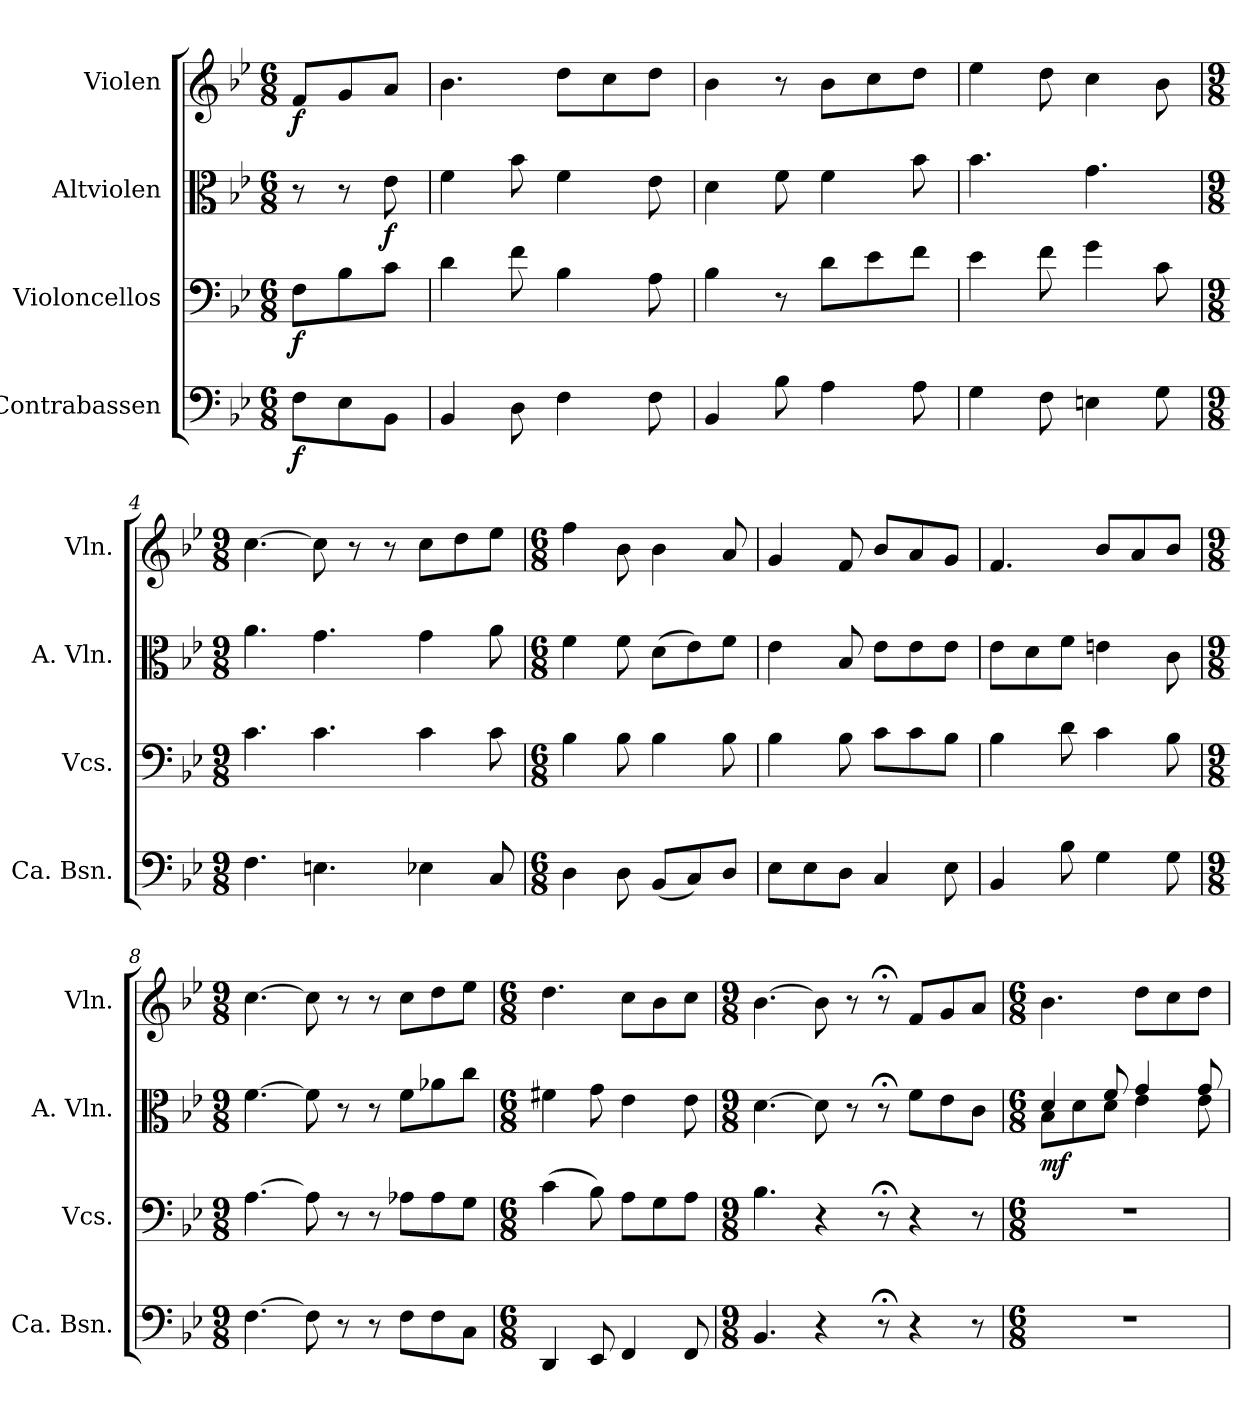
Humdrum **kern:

**kern	**dynam	**kern	**dynam	**kern	**dynam	**kern	**dynam
*part4	*part4	*part3	*part3	*part2	*part2	*part1	*part1
*staff4	*staff4	*staff3	*staff3	*staff2	*staff2	*staff1	*staff1
*I"Contrabassen	*	*I"Violoncellos	*	*I"Altviolen	*	*I"Violen	*
*I'Ca. Bsn.	*	*I'Vcs.	*	*I'A. Vln.	*	*I'Vln.	*
*clefF4	*	*clefF4	*	*clefC3	*	*clefG2	*
*k[b-e-]	*	*k[b-e-]	*	*k[b-e-]	*	*k[b-e-]	*
*M6/8	*	*M6/8	*	*M6/8	*	*M6/8	*
*MM120	*	*MM120	*	*MM120	*	*MM120	*
=	=	=	=	=	=	=	=
!	!LO:DY:b	!	!LO:DY:b	!	!	!	!LO:DY:b
8F\L	f	8F\L	f	8r	.	8f/L	f
8E-\	.	8B-\	.	8r	.	8g/	.
!	!	!	!	!	!LO:DY:b	!	!
8BB-\J	.	8c\J	.	8e-\	f	8a/J	.
=1	=1	=1	=1	=1	=1	=1	=1
4BB-/	.	4d\	.	4f\	.	4.b-\	.
8D\	.	8f\	.	8b-\	.	.	.
4F\	.	4B-\	.	4f\	.	8dd\L	.
.	.	.	.	.	.	8cc\	.
8F\	.	8A\	.	8e-\	.	8dd\J	.
=2	=2	=2	=2	=2	=2	=2	=2
4BB-/	.	4B-\	.	4d\	.	4b-\	.
8B-\	.	8r	.	8f\	.	8r	.
4A\	.	8d\L	.	4f\	.	8b-\L	.
.	.	8e-\	.	.	.	8cc\	.
8A\	.	8f\J	.	8b-\	.	8dd\J	.
=3	=3	=3	=3	=3	=3	=3	=3
4G\	.	4e-\	.	4.b-\	.	4ee-\	.
8F\	.	8f\	.	.	.	8dd\	.
4En\	.	4g\	.	4.g\	.	4cc\	.
8G\	.	8c\	.	.	.	8b-\	.
=4	=4	=4	=4	=4	=4	=4	=4
*M9/8	*	*M9/8	*	*M9/8	*	*M9/8	*
4.F\	.	4.c\	.	4.a\	.	[4.cc\	.
4.En\	.	4.c\	.	4.g\	.	8cc\]	.
.	.	.	.	.	.	8r	.
.	.	.	.	.	.	8r	.
4E-X\	.	4c\	.	4g\	.	8cc\L	.
.	.	.	.	.	.	8dd\	.
8C/	.	8c\	.	8a\	.	8ee-\J	.
!!LO:LB:g=z
=5	=5	=5	=5	=5	=5	=5	=5
*M6/8	*	*M6/8	*	*M6/8	*	*M6/8	*
4D\	.	4B-\	.	4f\	.	4ff\	.
8D\	.	8B-\	.	8f\	.	8b-\	.
(8BB-/L	.	4B-\	.	(8d\L	.	4b-\	.
8C/)	.	.	.	8e-\)	.	.	.
8D/J	.	8B-\	.	8f\J	.	8a/	.
=6	=6	=6	=6	=6	=6	=6	=6
8E-\L	.	4B-\	.	4e-\	.	4g/	.
8E-\	.	.	.	.	.	.	.
8D\J	.	8B-\	.	8B-/	.	8f/	.
4C/	.	8c\L	.	8e-\L	.	8b-/L	.
.	.	8c\	.	8e-\	.	8a/	.
8E-\	.	8B-\J	.	8e-\J	.	8g/J	.
=7	=7	=7	=7	=7	=7	=7	=7
4BB-/	.	4B-\	.	8e-\L	.	4.f/	.
.	.	.	.	8d\	.	.	.
8B-\	.	8d\	.	8f\J	.	.	.
4G\	.	4c\	.	4en\	.	8b-/L	.
.	.	.	.	.	.	8a/	.
8G\	.	8B-\	.	8c\	.	8b-/J	.
=8	=8	=8	=8	=8	=8	=8	=8
*M9/8	*	*M9/8	*	*M9/8	*	*M9/8	*
[4.F\	.	[4.A\	.	[4.f\	.	[4.cc\	.
8F\]	.	8A\]	.	8f\]	.	8cc\]	.
8r	.	8r	.	8r	.	8r	.
8r	.	8r	.	8r	.	8r	.
8F\L	.	8A-X\L	.	8f\L	.	8cc\L	.
8F\	.	8A-\	.	8a-X\	.	8dd\	.
8C\J	.	8G\J	.	8cc\J	.	8ee-\J	.
=9	=9	=9	=9	=9	=9	=9	=9
*M6/8	*	*M6/8	*	*M6/8	*	*M6/8	*
4DD/	.	(4c\	.	4f#X\	.	4.dd\	.
8EE-/	.	8B-\)	.	8g\	.	.	.
4FF/	.	8A\L	.	4e-\	.	8cc\L	.
.	.	8G\	.	.	.	8b-\	.
8FF/	.	8A\J	.	8e-\	.	8cc\J	.
!!LO:PB:g=z
=10	=10	=10	=10	=10	=10	=10	=10
*M9/8	*	*M9/8	*	*M9/8	*	*M9/8	*
4.BB-/	.	4.B-\	.	[4.d\	.	[4.b-\	.
4r	.	4r	.	8d\]	.	8b-\]	.
.	.	.	.	8r	.	8r	.
*	*	*	*	*	*	*MM23	*
8r;<	.	8r;<	.	8r;<	.	8r;<	.
*	*	*	*	*	*	*MM120	*
4r	.	4r	.	8f\L	.	8f/L	.
.	.	.	.	8e-\	.	8g/	.
8r	.	8r	.	8c\J	.	8a/J	.
=11	=11	=11	=11	=11	=11	=11	=11
*M6/8	*	*M6/8	*	*M6/8	*	*M6/8	*
*	*	*	*	*^	*	*	*
!	!	!	!	!	!	!LO:DY:b	!	!
2.r	.	2.r	.	4d/	8B-\L	mf	4.b-\	.
.	.	.	.	.	8d\	.	.	.
.	.	.	.	8f/	8d\J	.	.	.
.	.	.	.	4g/	4e-\	.	8dd\L	.
.	.	.	.	.	.	.	8cc\	.
.	.	.	.	8g/	8e-\	.	8dd\J	.
*	*	*	*	*v	*v	*	*	*
=	=	=	=	=	=	=	=
*-	*-	*-	*-	*-	*-	*-	*-
